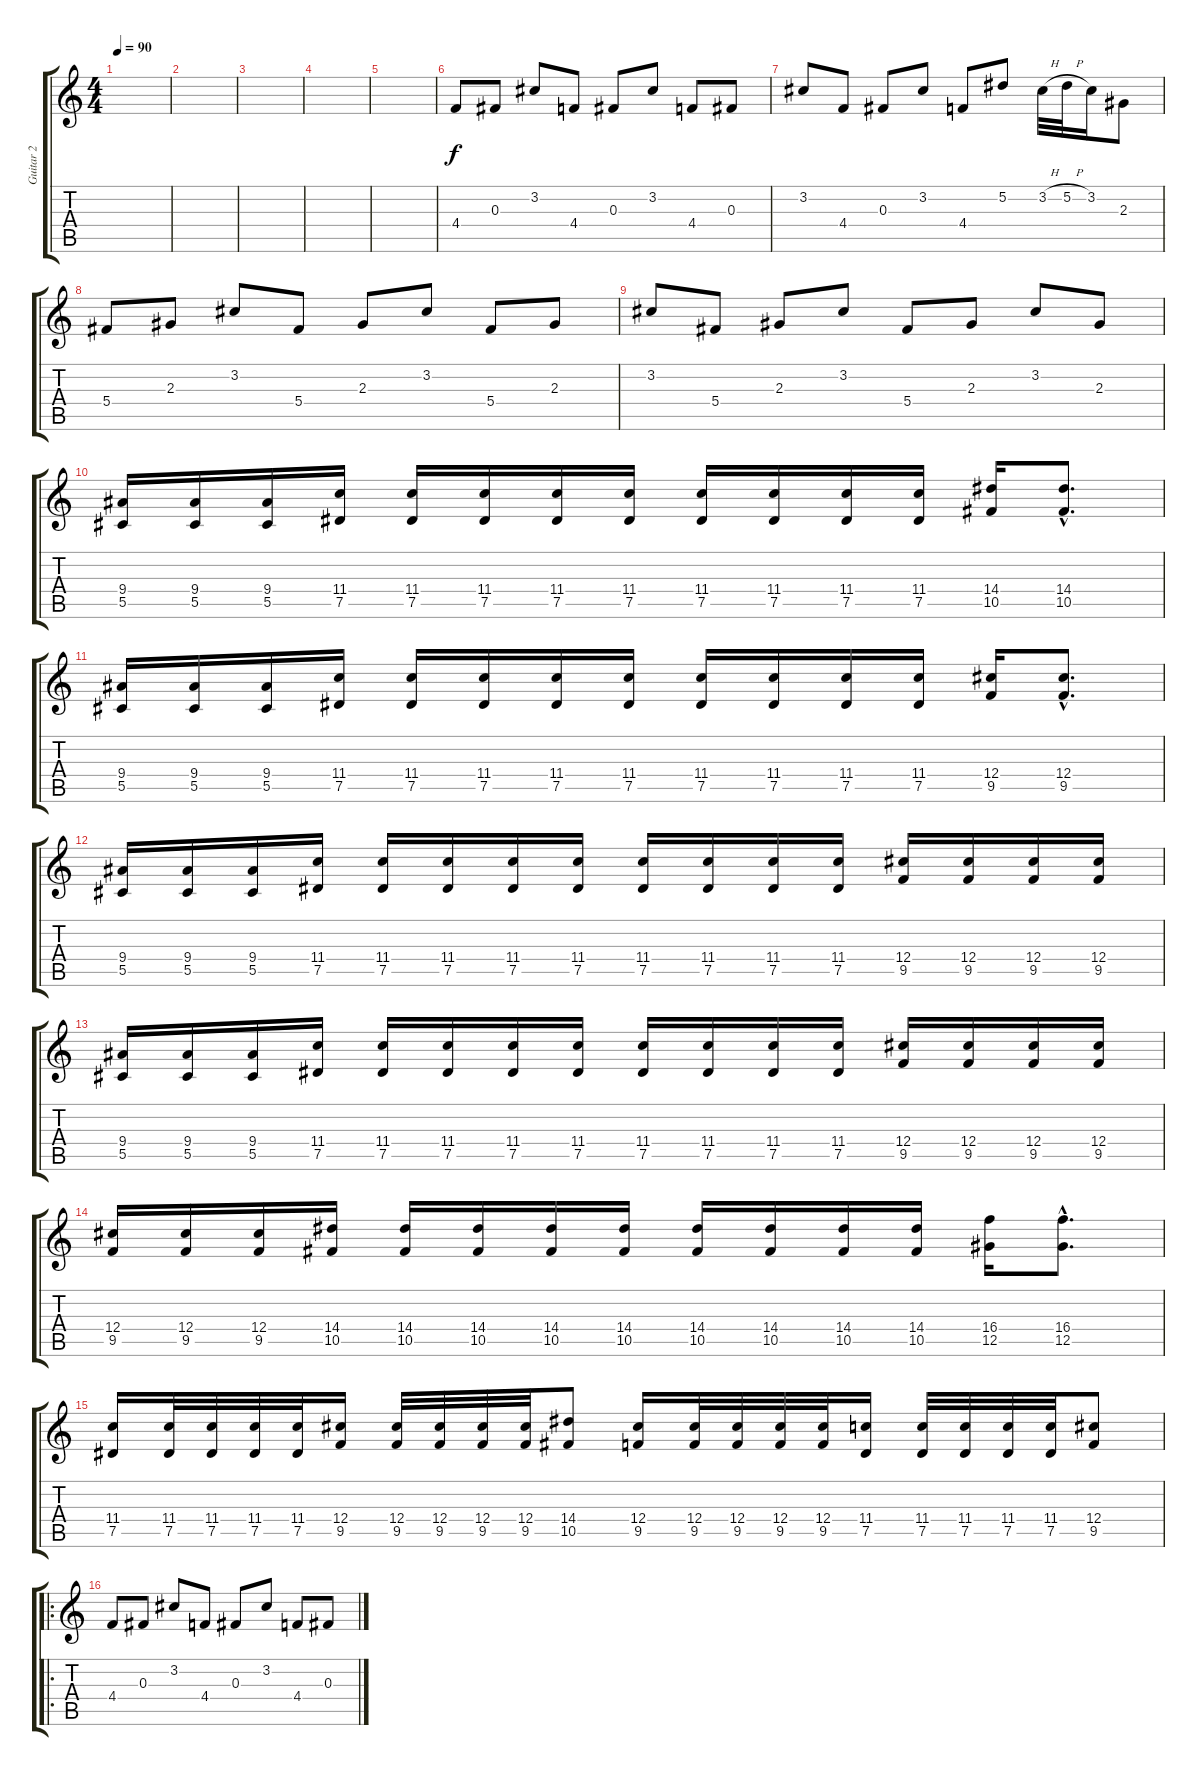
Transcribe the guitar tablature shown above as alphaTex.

\track ("Guitar 2" "Guitar 2") {instrument distortionguitar}
\staff {score tabs}
\tuning (Eb4 Bb3 Gb3 Db3 Ab2 Eb2) {hide}
\ts (4 4)
\tempo 90
\clef g2
\ks c
|
|
|
|
|
4.4.8 0.3.8 3.2.8 4.4.8 0.3.8 3.2.8 4.4.8 0.3.8 |
3.2.8 4.4.8 0.3.8 3.2.8 4.4.8 5.2.8 3.2{h}.32 5.2{h}.32 3.2.16 2.3.8 |
5.4.8 2.3.8 3.2.8 5.4.8 2.3.8 3.2.8 5.4.8 2.3.8 |
3.2.8 5.4.8 2.3.8 3.2.8 5.4.8 2.3.8 3.2.8 2.3.8 |
(9.4 5.5).16 (9.4 5.5).16 (9.4 5.5).16 (11.4 7.5).16 (11.4 7.5).16 (11.4 7.5).16 (11.4 7.5).16 (11.4 7.5).16 (11.4 7.5).16 (11.4 7.5).16 (11.4 7.5).16 (11.4 7.5).16 (14.4 10.5).16 (14.4{hac} 10.5{hac}).8{d} |
(9.4 5.5).16 (9.4 5.5).16 (9.4 5.5).16 (11.4 7.5).16 (11.4 7.5).16 (11.4 7.5).16 (11.4 7.5).16 (11.4 7.5).16 (11.4 7.5).16 (11.4 7.5).16 (11.4 7.5).16 (11.4 7.5).16 (12.4 9.5).16 (12.4{hac} 9.5{hac}).8{d} |
(9.4 5.5).16 (9.4 5.5).16 (9.4 5.5).16 (11.4 7.5).16 (11.4 7.5).16 (11.4 7.5).16 (11.4 7.5).16 (11.4 7.5).16 (11.4 7.5).16 (11.4 7.5).16 (11.4 7.5).16 (11.4 7.5).16 (12.4 9.5).16 (12.4 9.5).16 (12.4 9.5).16 (12.4 9.5).16 |
(9.4 5.5).16 (9.4 5.5).16 (9.4 5.5).16 (11.4 7.5).16 (11.4 7.5).16 (11.4 7.5).16 (11.4 7.5).16 (11.4 7.5).16 (11.4 7.5).16 (11.4 7.5).16 (11.4 7.5).16 (11.4 7.5).16 (12.4 9.5).16 (12.4 9.5).16 (12.4 9.5).16 (12.4 9.5).16 |
(12.4 9.5).16 (12.4 9.5).16 (12.4 9.5).16 (14.4 10.5).16 (14.4 10.5).16 (14.4 10.5).16 (14.4 10.5).16 (14.4 10.5).16 (14.4 10.5).16 (14.4 10.5).16 (14.4 10.5).16 (14.4 10.5).16 (16.4 12.5).16 (16.4{hac} 12.5{hac}).8{d} |
(11.4 7.5).16 (11.4 7.5).32 (11.4 7.5).32 (11.4 7.5).32 (11.4 7.5).32 (12.4 9.5).16 (12.4 9.5).32 (12.4 9.5).32 (12.4 9.5).32 (12.4 9.5).32 (14.4 10.5).8 (12.4 9.5).16 (12.4 9.5).32 (12.4 9.5).32 (12.4 9.5).32 (12.4 9.5).32 (11.4 7.5).16 (11.4 7.5).32 (11.4 7.5).32 (11.4 7.5).32 (11.4 7.5).32 (12.4 9.5).8 |
\ro
4.4.8 0.3.8 3.2.8 4.4.8 0.3.8 3.2.8 4.4.8 0.3.8
